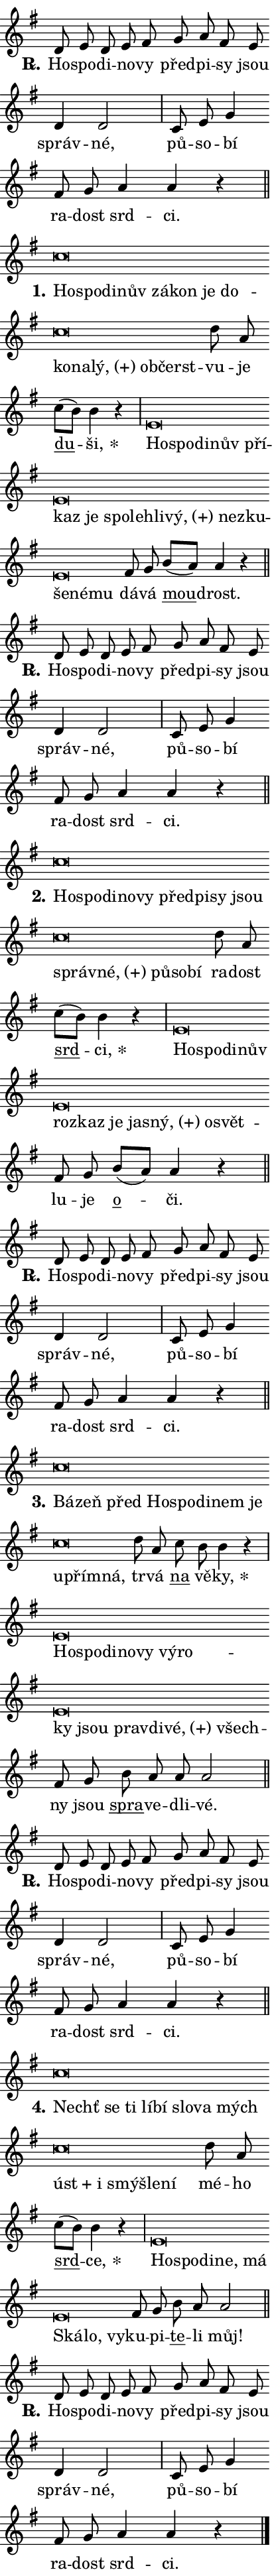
\version "2.24.0"
\header { tagline = "" }
\paper {
  indent = 0\cm
  top-margin = 0\cm
  right-margin = 0.13\cm % to fit lyric hyphens
  bottom-margin = 0\cm
  left-margin = 0\cm
  paper-width = 7\cm
  page-breaking = #ly:one-page-breaking
  system-system-spacing.basic-distance = #11
  score-system-spacing.basic-distance = #11
  ragged-last = ##f
}


%% Author: Thomas Morley
%% https://lists.gnu.org/archive/html/lilypond-user/2020-05/msg00002.html
#(define (line-position grob)
"Returns position of @var[grob} in current system:
   @code{'start}, if at first time-step
   @code{'end}, if at last time-step
   @code{'middle} otherwise
"
  (let* ((col (ly:item-get-column grob))
         (ln (ly:grob-object col 'left-neighbor))
         (rn (ly:grob-object col 'right-neighbor))
         (col-to-check-left (if (ly:grob? ln) ln col))
         (col-to-check-right (if (ly:grob? rn) rn col))
         (break-dir-left
           (and
             (ly:grob-property col-to-check-left 'non-musical #f)
             (ly:item-break-dir col-to-check-left)))
         (break-dir-right
           (and
             (ly:grob-property col-to-check-right 'non-musical #f)
             (ly:item-break-dir col-to-check-right))))
        (cond ((eqv? 1 break-dir-left) 'start)
              ((eqv? -1 break-dir-right) 'end)
              (else 'middle))))

#(define (tranparent-at-line-position vctor)
  (lambda (grob)
  "Relying on @code{line-position} select the relevant enry from @var{vctor}.
Used to determine transparency,"
    (case (line-position grob)
      ((end) (not (vector-ref vctor 0)))
      ((middle) (not (vector-ref vctor 1)))
      ((start) (not (vector-ref vctor 2))))))

noteHeadBreakVisibility =
#(define-music-function (break-visibility)(vector?)
"Makes @code{NoteHead}s transparent relying on @var{break-visibility}"
#{
  \override NoteHead.transparent =
    #(tranparent-at-line-position break-visibility)
#})

#(define delete-ledgers-for-transparent-note-heads
  (lambda (grob)
    "Reads whether a @code{NoteHead} is transparent.
If so this @code{NoteHead} is removed from @code{'note-heads} from
@var{grob}, which is supposed to be @code{LedgerLineSpanner}.
As a result ledgers are not printed for this @code{NoteHead}"
    (let* ((nhds-array (ly:grob-object grob 'note-heads))
           (nhds-list
             (if (ly:grob-array? nhds-array)
                 (ly:grob-array->list nhds-array)
                 '()))
           ;; Relies on the transparent-property being done before
           ;; Staff.LedgerLineSpanner.after-line-breaking is executed.
           ;; This is fragile ...
           (to-keep
             (remove
               (lambda (nhd)
                 (ly:grob-property nhd 'transparent #f))
               nhds-list)))
      ;; TODO find a better method to iterate over grob-arrays, similiar
      ;; to filter/remove etc for lists
      ;; For now rebuilt from scratch
      (set! (ly:grob-object grob 'note-heads)  '())
      (for-each
        (lambda (nhd)
          (ly:pointer-group-interface::add-grob grob 'note-heads nhd))
        to-keep))))

squashNotes = {
  \override NoteHead.X-extent = #'(-0.2 . 0.2)
  \override NoteHead.Y-extent = #'(-0.75 . 0)
  \override NoteHead.stencil =
    #(lambda (grob)
       (let ((pos (ly:grob-property grob 'staff-position)))
         (begin
           (if (< pos -7) (display "ERROR: Lower brevis then expected\n") (display ""))
           (if (<= pos -6) ly:text-interface::print ly:note-head::print))))
}
unSquashNotes = {
  \revert NoteHead.X-extent
  \revert NoteHead.Y-extent
  \revert NoteHead.stencil
}

hideNotes = \noteHeadBreakVisibility #begin-of-line-visible
unHideNotes = \noteHeadBreakVisibility #all-visible

% work-around for resetting accidentals
% https://lilypond.org/doc/v2.23/Documentation/notation/displaying-rhythms#unmetered-music
cadenzaMeasure = {
  \cadenzaOff
  \partial 1024 s1024
  \cadenzaOn
}

#(define-markup-command (accent layout props text) (markup?)
  "Underline accented syllable"
  (interpret-markup layout props
    #{\markup \override #'(offset . 4.3) \underline { #text }#}))

responsum = \markup \concat {
  "R" \hspace #-1.05 \path #0.1 #'((moveto 0 0.07) (lineto 0.9 0.8)) \hspace #0.05 "."
}

spaceSize = #0.6828661417322834 % exact space size for TeX Gyre Schola

\layout {
  \context {
    \Staff
    \remove "Time_signature_engraver"
    \override LedgerLineSpanner.after-line-breaking = #delete-ledgers-for-transparent-note-heads
  }
  \context {
    \Lyrics {
      \override LyricSpace.minimum-distance = \spaceSize
      \override LyricText.font-name = #"TeX Gyre Schola"
      \override LyricText.font-size = 1
      \override StanzaNumber.font-name = #"TeX Gyre Schola Bold"
      \override StanzaNumber.font-size = 1
    }
  }
  \context {
    \Score 
    \override NoteHead.text =
      #(lambda (grob) 
        (let ((pos (ly:grob-property grob 'staff-position)))
          #{\markup {
            \combine
              \halign #-0.55 \raise #(if (= pos -6) 0 0.5) \override #'(thickness . 2) \draw-line #'(3.2 . 0)
              \musicglyph "noteheads.sM1"
          }#}))
  }
}

% magnetic-lyrics.ily
%
%   written by
%     Jean Abou Samra <jean@abou-samra.fr>
%     Werner Lemberg <wl@gnu.org>
%
%   adapted by
%     Jiri Hon <jiri.hon@gmail.com>
%
% Version 2022-Apr-15

% https://www.mail-archive.com/lilypond-user@gnu.org/msg149350.html

#(define (Left_hyphen_pointer_engraver context)
   "Collect syllable-hyphen-syllable occurrences in lyrics and store
them in properties.  This engraver only looks to the left.  For
example, if the lyrics input is @code{foo -- bar}, it does the
following.

@itemize @bullet
@item
Set the @code{text} property of the @code{LyricHyphen} grob between
@q{foo} and @q{bar} to @code{foo}.

@item
Set the @code{left-hyphen} property of the @code{LyricText} grob with
text @q{foo} to the @code{LyricHyphen} grob between @q{foo} and
@q{bar}.
@end itemize

Use this auxiliary engraver in combination with the
@code{lyric-@/text::@/apply-@/magnetic-@/offset!} hook."
   (let ((hyphen #f)
         (text #f))
     (make-engraver
      (acknowledgers
       ((lyric-syllable-interface engraver grob source-engraver)
        (set! text grob)))
      (end-acknowledgers
       ((lyric-hyphen-interface engraver grob source-engraver)
        ;(when (not (grob::has-interface grob 'lyric-space-interface))
          (set! hyphen grob)));)
      ((stop-translation-timestep engraver)
       (when (and text hyphen)
         (ly:grob-set-object! text 'left-hyphen hyphen))
       (set! text #f)
       (set! hyphen #f)))))

#(define (lyric-text::apply-magnetic-offset! grob)
   "If the space between two syllables is less than the value in
property @code{LyricText@/.details@/.squash-threshold}, move the right
syllable to the left so that it gets concatenated with the left
syllable.

Use this function as a hook for
@code{LyricText@/.after-@/line-@/breaking} if the
@code{Left_@/hyphen_@/pointer_@/engraver} is active."
   (let ((hyphen (ly:grob-object grob 'left-hyphen #f)))
     (when hyphen
       (let ((left-text (ly:spanner-bound hyphen LEFT)))
         (when (grob::has-interface left-text 'lyric-syllable-interface)
           (let* ((common (ly:grob-common-refpoint grob left-text X))
                  (this-x-ext (ly:grob-extent grob common X))
                  (left-x-ext
                   (begin
                     ;; Trigger magnetism for left-text.
                     (ly:grob-property left-text 'after-line-breaking)
                     (ly:grob-extent left-text common X)))
                  ;; `delta` is the gap width between two syllables.
                  (delta (- (interval-start this-x-ext)
                            (interval-end left-x-ext)))
                  (details (ly:grob-property grob 'details))
                  (threshold (assoc-get 'squash-threshold details 0.2)))
             (when (< delta threshold)
               (let* (;; We have to manipulate the input text so that
                      ;; ligatures crossing syllable boundaries are not
                      ;; disabled.  For languages based on the Latin
                      ;; script this is essentially a beautification.
                      ;; However, for non-Western scripts it can be a
                      ;; necessity.
                      (lt (ly:grob-property left-text 'text))
                      (rt (ly:grob-property grob 'text))
                      (is-space (grob::has-interface hyphen 'lyric-space-interface))
                      (space (if is-space " " ""))
                      (extra-delta (if is-space spaceSize 0))
                      ;; Append new syllable.
                      (ltrt-space (if (and (string? lt) (string? rt))
                                (string-append lt space rt)
                                (make-concat-markup (list lt space rt))))
                      ;; Right-align `ltrt` to the right side.
                      (ltrt-space-markup (grob-interpret-markup
                               grob
                               (make-translate-markup
                                (cons (interval-length this-x-ext) 0)
                                (make-right-align-markup ltrt-space)))))
                 (begin
                   ;; Don't print `left-text`.
                   (ly:grob-set-property! left-text 'stencil #f)
                   ;; Set text and stencil (which holds all collected
                   ;; syllables so far) and shift it to the left.
                   (ly:grob-set-property! grob 'text ltrt-space)
                   (ly:grob-set-property! grob 'stencil ltrt-space-markup)
                   (ly:grob-translate-axis! grob (- (- delta extra-delta)) X))))))))))


#(define (lyric-hyphen::displace-bounds-first grob)
   ;; Make very sure this callback isn't triggered too early.
   (let ((left (ly:spanner-bound grob LEFT))
         (right (ly:spanner-bound grob RIGHT)))
     (ly:grob-property left 'after-line-breaking)
     (ly:grob-property right 'after-line-breaking)
     (ly:lyric-hyphen::print grob)))

squashThreshold = #0.4

\layout {
  \context {
    \Lyrics
    \consists #Left_hyphen_pointer_engraver
    \override LyricText.after-line-breaking =
      #lyric-text::apply-magnetic-offset!
    \override LyricHyphen.stencil = #lyric-hyphen::displace-bounds-first
    \override LyricText.details.squash-threshold = \squashThreshold
    \override LyricHyphen.minimum-distance = 0
    \override LyricHyphen.minimum-length = \squashThreshold
  }
}

squashText = \override LyricText.details.squash-threshold = 9999
unSquashText = \override LyricText.details.squash-threshold = \squashThreshold

leftText = \override LyricText.self-alignment-X = #LEFT
unLeftText = \revert LyricText.self-alignment-X

starOffset = #(lambda (grob) 
                (let ((x_offset (ly:self-alignment-interface::aligned-on-x-parent grob)))
                  (if (= x_offset 0) 0 (+ x_offset 1.2))))

star = #(define-music-function (syllable)(string?)
"Append star separator at the end of a syllable"
#{
  \once \override LyricText.X-offset = #starOffset
  \lyricmode { \markup {
    #syllable
    \override #'((font-name . "TeX Gyre Schola Bold")) \hspace #0.2 \lower #0.65 \larger "*"
  } }
#})

starAccent = #(define-music-function (syllable)(string?)
"Append star separator at the end of a syllable and make accent"
#{
  \once \override LyricText.X-offset = #starOffset
  \lyricmode { \markup {
    \accent #syllable
    \override #'((font-name . "TeX Gyre Schola Bold")) \hspace #0.2 \lower #0.65 \larger "*"
  } }
#})

breath = #(define-music-function (syllable)(string?)
"Append breathing indicator at the end of a syllable"
#{
  \lyricmode { \markup { #syllable "+" } }
#})

optionalBreath = #(define-music-function (syllable)(string?)
"Append optional breathing indicator at the end of a syllable"
#{
  \lyricmode { \markup { #syllable "(+)" } }
#})


\score {
    <<
        \new Voice = "melody" { \cadenzaOn \key g \major \relative { d'8 e d e fis \bar "" g a fis e \bar "" d4 d2 \cadenzaMeasure \bar "|" c8 e g4 \bar "" fis8 g a4 a r \cadenzaMeasure \bar "||" \break } }
        \new Lyrics \lyricsto "melody" { \lyricmode { \set stanza = \responsum
Ho -- spo -- di -- no -- vy před -- pi -- sy jsou správ -- né, pů -- so -- bí ra -- dost srd -- ci. } }
    >>
    \layout {}
}

\score {
    <<
        \new Voice = "melody" { \cadenzaOn \key g \major \relative { \squashNotes c''\breve*1/16 \hideNotes \breve*1/16 \bar "" \breve*1/16 \bar "" \breve*1/16 \bar "" \breve*1/16 \bar "" \breve*1/16 \bar "" \breve*1/16 \bar "" \breve*1/16 \bar "" \breve*1/16 \bar "" \breve*1/16 \bar "" \breve*1/16 \bar "" \breve*1/16 \breve*1/16 \bar "" \unHideNotes \unSquashNotes d8 a \bar "" c[( b)] b4 r \cadenzaMeasure \bar "|" \squashNotes e,\breve*1/16 \hideNotes \breve*1/16 \bar "" \breve*1/16 \bar "" \breve*1/16 \bar "" \breve*1/16 \bar "" \breve*1/16 \bar "" \breve*1/16 \bar "" \breve*1/16 \bar "" \breve*1/16 \bar "" \breve*1/16 \bar "" \breve*1/16 \bar "" \breve*1/16 \bar "" \breve*1/16 \bar "" \breve*1/16 \bar "" \breve*1/16 \breve*1/16 \bar "" \unHideNotes \unSquashNotes fis8 g \bar "" b[( a)] a4 r \cadenzaMeasure \bar "||" \break } }
        \new Lyrics \lyricsto "melody" { \lyricmode { \set stanza = "1."
\leftText Ho -- \squashText spo -- di -- nův zá -- kon je do -- ko -- na -- \optionalBreath lý, ob -- čerst -- \unLeftText \unSquashText vu -- je \markup \accent du -- \star ši, \leftText Ho -- \squashText spo -- di -- nův pří -- kaz je spo -- leh -- li -- \optionalBreath vý, ne -- zku -- še -- né -- mu \unLeftText \unSquashText dá -- vá \markup \accent mou -- drost. } }
    >>
    \layout {}
}

\score {
    <<
        \new Voice = "melody" { \cadenzaOn \key g \major \relative { d'8 e d e fis \bar "" g a fis e \bar "" d4 d2 \cadenzaMeasure \bar "|" c8 e g4 \bar "" fis8 g a4 a r \cadenzaMeasure \bar "||" \break } }
        \new Lyrics \lyricsto "melody" { \lyricmode { \set stanza = \responsum
Ho -- spo -- di -- no -- vy před -- pi -- sy jsou správ -- né, pů -- so -- bí ra -- dost srd -- ci. } }
    >>
    \layout {}
}

\score {
    <<
        \new Voice = "melody" { \cadenzaOn \key g \major \relative { \squashNotes c''\breve*1/16 \hideNotes \breve*1/16 \bar "" \breve*1/16 \bar "" \breve*1/16 \bar "" \breve*1/16 \bar "" \breve*1/16 \bar "" \breve*1/16 \bar "" \breve*1/16 \bar "" \breve*1/16 \bar "" \breve*1/16 \bar "" \breve*1/16 \bar "" \breve*1/16 \bar "" \breve*1/16 \breve*1/16 \bar "" \unHideNotes \unSquashNotes d8 a \bar "" c[( b)] b4 r \cadenzaMeasure \bar "|" \squashNotes e,\breve*1/16 \hideNotes \breve*1/16 \bar "" \breve*1/16 \bar "" \breve*1/16 \bar "" \breve*1/16 \bar "" \breve*1/16 \bar "" \breve*1/16 \bar "" \breve*1/16 \bar "" \breve*1/16 \bar "" \breve*1/16 \breve*1/16 \bar "" \unHideNotes \unSquashNotes fis8 g \bar "" b[( a)] a4 r \cadenzaMeasure \bar "||" \break } }
        \new Lyrics \lyricsto "melody" { \lyricmode { \set stanza = "2."
\leftText Ho -- \squashText spo -- di -- no -- vy před -- pi -- sy jsou správ -- \optionalBreath né, pů -- so -- bí \unLeftText \unSquashText ra -- dost \markup \accent srd -- \star ci, \leftText Ho -- \squashText spo -- di -- nův roz -- kaz je ja -- \optionalBreath sný, o -- svět -- \unLeftText \unSquashText lu -- je \markup \accent o -- či. } }
    >>
    \layout {}
}

\score {
    <<
        \new Voice = "melody" { \cadenzaOn \key g \major \relative { d'8 e d e fis \bar "" g a fis e \bar "" d4 d2 \cadenzaMeasure \bar "|" c8 e g4 \bar "" fis8 g a4 a r \cadenzaMeasure \bar "||" \break } }
        \new Lyrics \lyricsto "melody" { \lyricmode { \set stanza = \responsum
Ho -- spo -- di -- no -- vy před -- pi -- sy jsou správ -- né, pů -- so -- bí ra -- dost srd -- ci. } }
    >>
    \layout {}
}

\score {
    <<
        \new Voice = "melody" { \cadenzaOn \key g \major \relative { \squashNotes c''\breve*1/16 \hideNotes \breve*1/16 \bar "" \breve*1/16 \bar "" \breve*1/16 \bar "" \breve*1/16 \bar "" \breve*1/16 \bar "" \breve*1/16 \bar "" \breve*1/16 \bar "" \breve*1/16 \bar "" \breve*1/16 \breve*1/16 \bar "" \unHideNotes \unSquashNotes d8 a \bar "" c b b4 r \cadenzaMeasure \bar "|" \squashNotes e,\breve*1/16 \hideNotes \breve*1/16 \bar "" \breve*1/16 \bar "" \breve*1/16 \bar "" \breve*1/16 \bar "" \breve*1/16 \bar "" \breve*1/16 \bar "" \breve*1/16 \bar "" \breve*1/16 \bar "" \breve*1/16 \bar "" \breve*1/16 \bar "" \breve*1/16 \breve*1/16 \bar "" \unHideNotes \unSquashNotes fis8 g \bar "" b a a a2 \cadenzaMeasure \bar "||" \break } }
        \new Lyrics \lyricsto "melody" { \lyricmode { \set stanza = "3."
\leftText Bá -- \squashText zeň před Ho -- spo -- di -- nem je u -- přím -- ná, \unLeftText \unSquashText tr -- vá \markup \accent na vě -- \star ky, \leftText Ho -- \squashText spo -- di -- no -- vy vý -- ro -- ky jsou prav -- di -- \optionalBreath vé, všech -- \unLeftText \unSquashText ny jsou \markup \accent spra -- ve -- dli -- vé. } }
    >>
    \layout {}
}

\score {
    <<
        \new Voice = "melody" { \cadenzaOn \key g \major \relative { d'8 e d e fis \bar "" g a fis e \bar "" d4 d2 \cadenzaMeasure \bar "|" c8 e g4 \bar "" fis8 g a4 a r \cadenzaMeasure \bar "||" \break } }
        \new Lyrics \lyricsto "melody" { \lyricmode { \set stanza = \responsum
Ho -- spo -- di -- no -- vy před -- pi -- sy jsou správ -- né, pů -- so -- bí ra -- dost srd -- ci. } }
    >>
    \layout {}
}

\score {
    <<
        \new Voice = "melody" { \cadenzaOn \key g \major \relative { \squashNotes c''\breve*1/16 \hideNotes \breve*1/16 \bar "" \breve*1/16 \bar "" \breve*1/16 \bar "" \breve*1/16 \bar "" \breve*1/16 \bar "" \breve*1/16 \bar "" \breve*1/16 \bar "" \breve*1/16 \bar "" \breve*1/16 \bar "" \breve*1/16 \bar "" \breve*1/16 \breve*1/16 \bar "" \unHideNotes \unSquashNotes d8 a \bar "" c[( b)] b4 r \cadenzaMeasure \bar "|" \squashNotes e,\breve*1/16 \hideNotes \breve*1/16 \bar "" \breve*1/16 \bar "" \breve*1/16 \bar "" \breve*1/16 \bar "" \breve*1/16 \bar "" \breve*1/16 \breve*1/16 \bar "" \unHideNotes \unSquashNotes fis8 g \bar "" b a a2 \cadenzaMeasure \bar "||" \break } }
        \new Lyrics \lyricsto "melody" { \lyricmode { \set stanza = "4."
\leftText Nechť \squashText se ti lí -- bí slo -- va mých \breath "úst" i smý -- šle -- ní \unLeftText \unSquashText mé -- ho \markup \accent srd -- \star ce, \leftText Ho -- \squashText spo -- di -- ne, má Ská -- lo, vy -- \unLeftText \unSquashText ku -- pi -- \markup \accent te -- li můj! } }
    >>
    \layout {}
}

\score {
    <<
        \new Voice = "melody" { \cadenzaOn \key g \major \relative { d'8 e d e fis \bar "" g a fis e \bar "" d4 d2 \cadenzaMeasure \bar "|" c8 e g4 \bar "" fis8 g a4 a r \cadenzaMeasure \bar "||" \break } \bar "|." }
        \new Lyrics \lyricsto "melody" { \lyricmode { \set stanza = \responsum
Ho -- spo -- di -- no -- vy před -- pi -- sy jsou správ -- né, pů -- so -- bí ra -- dost srd -- ci. } }
    >>
    \layout {}
}
